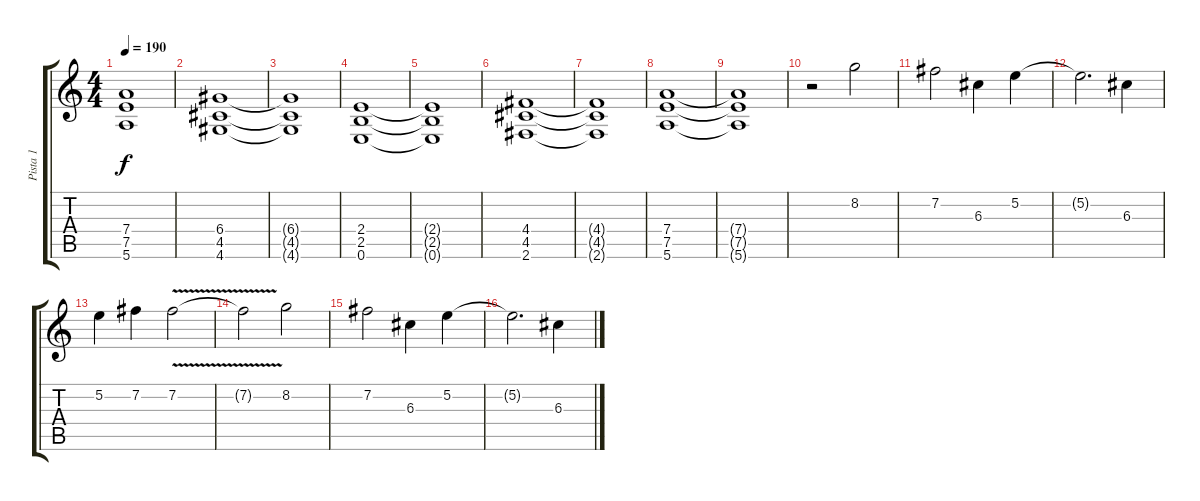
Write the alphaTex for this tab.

\track ("Pista 1" "Pista 1") {instrument overdrivenguitar}
\staff {score tabs}
\tuning (E4 B3 G3 D3 A2 E2) {hide}
\ts (4 4)
\tempo 190
\clef g2
\ks c
(7.4{t} 7.5{t} 5.6{t}).1{dy f} |
(6.4 4.5 4.6).1 |
(6.4{t} 4.5{t} 4.6{t}).1 |
(2.4 2.5 0.6).1 |
(2.4{t} 2.5{t} 0.6{t}).1 |
(4.4 4.5 2.6).1 |
(4.4{t} 4.5{t} 2.6{t}).1 |
(7.4 7.5 5.6).1 |
(7.4{t} 7.5{t} 5.6{t}).1 |
r.2 8.2.2 |
7.2.2 6.3.4 5.2.4 |
5.2{t}.2{d} 6.3.4 |
5.2.4 7.2.4 7.2{v}.2 |
7.2{t}.2 8.2.2 |
7.2.2 6.3.4 5.2.4 |
5.2{t}.2{d} 6.3.4
